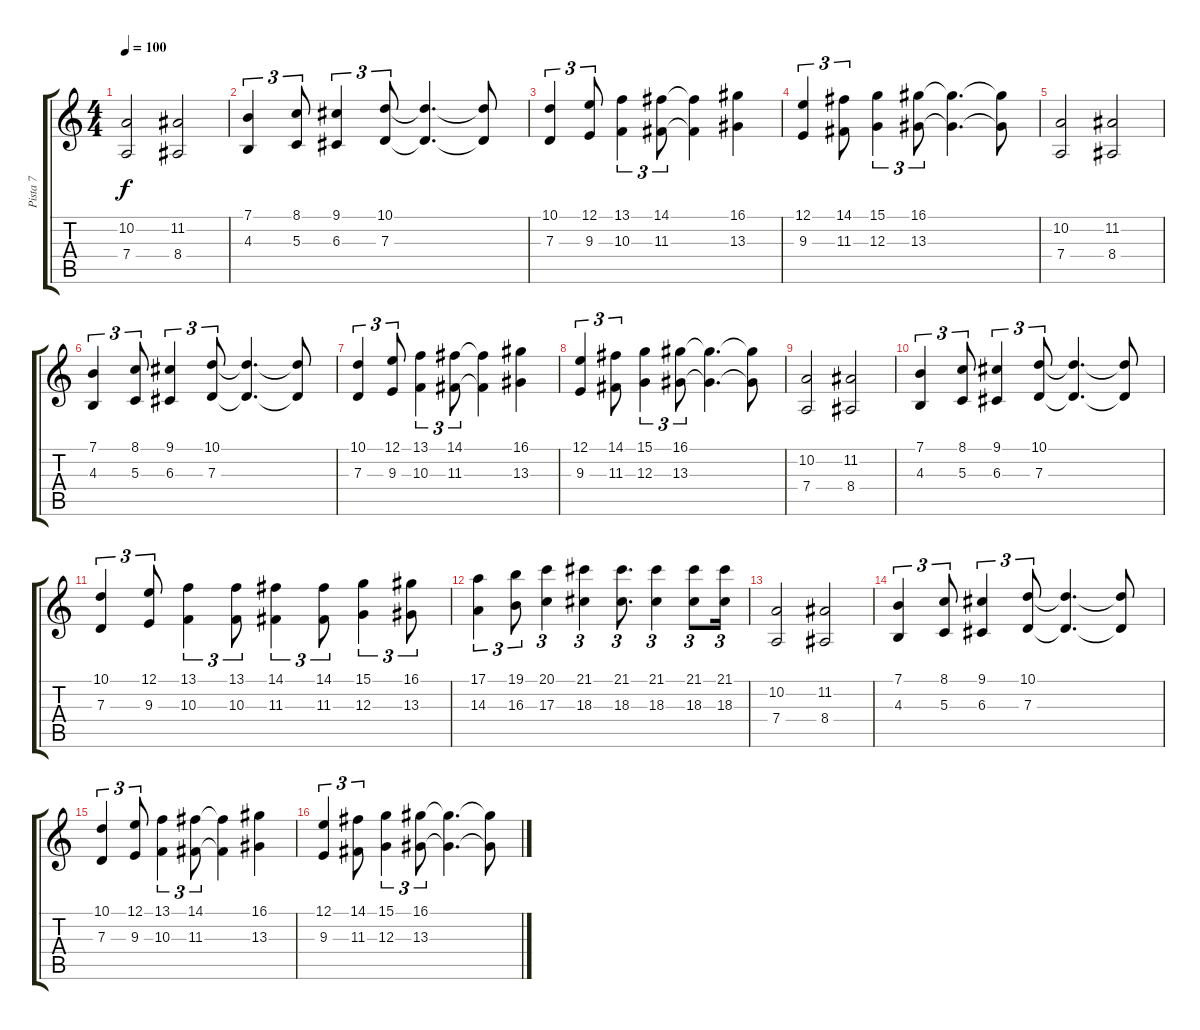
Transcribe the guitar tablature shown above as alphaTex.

\track ("Pista 7" "Pista 7") {instrument sitar}
\staff {score tabs}
\tuning (E4 B3 G3 D3 A2 E2) {hide}
\ts (4 4)
\tempo 100
\clef g2
\ks c
(10.2 7.4).2{dy f} (11.2 8.4).2 |
(7.1 4.3).4{tu (3 2)} (8.1 5.3).8{tu (3 2)} (9.1 6.3).4{tu (3 2)} (10.1 7.3).8{tu (3 2)} (10.1{t} 7.3{t}).4{d} (10.1{t} 7.3{t}).8 |
(10.1 7.3).4{tu (3 2)} (12.1 9.3).8{tu (3 2)} (13.1 10.3).4{tu (3 2)} (14.1 11.3).8{tu (3 2)} (14.1{t} 11.3{t}).4 (16.1 13.3).4 |
(12.1 9.3).4{tu (3 2)} (14.1 11.3).8{tu (3 2)} (15.1 12.3).4{tu (3 2)} (16.1 13.3).8{tu (3 2)} (16.1{t} 13.3{t}).4{d} (16.1{t} 13.3{t}).8 |
(10.2 7.4).2 (11.2 8.4).2 |
(7.1 4.3).4{tu (3 2)} (8.1 5.3).8{tu (3 2)} (9.1 6.3).4{tu (3 2)} (10.1 7.3).8{tu (3 2)} (10.1{t} 7.3{t}).4{d} (10.1{t} 7.3{t}).8 |
(10.1 7.3).4{tu (3 2)} (12.1 9.3).8{tu (3 2)} (13.1 10.3).4{tu (3 2)} (14.1 11.3).8{tu (3 2)} (14.1{t} 11.3{t}).4 (16.1 13.3).4 |
(12.1 9.3).4{tu (3 2)} (14.1 11.3).8{tu (3 2)} (15.1 12.3).4{tu (3 2)} (16.1 13.3).8{tu (3 2)} (16.1{t} 13.3{t}).4{d} (16.1{t} 13.3{t}).8 |
(10.2 7.4).2 (11.2 8.4).2 |
(7.1 4.3).4{tu (3 2)} (8.1 5.3).8{tu (3 2)} (9.1 6.3).4{tu (3 2)} (10.1 7.3).8{tu (3 2)} (10.1{t} 7.3{t}).4{d} (10.1{t} 7.3{t}).8 |
(10.1 7.3).4{tu (3 2)} (12.1 9.3).8{tu (3 2)} (13.1 10.3).4{tu (3 2)} (13.1 10.3).8{tu (3 2)} (14.1 11.3).4{tu (3 2)} (14.1 11.3).8{tu (3 2)} (15.1 12.3).4{tu (3 2)} (16.1 13.3).8{tu (3 2)} |
(17.1 14.3).4{tu (3 2)} (19.1 16.3).8{tu (3 2)} (20.1 17.3).4{tu (3 2)} (21.1 18.3).4{tu (3 2)} (21.1 18.3).8{d tu (3 2)} (21.1 18.3).4{tu (3 2)} (21.1 18.3).8{tu (3 2)} (21.1 18.3).16{tu (3 2)} |
(10.2 7.4).2 (11.2 8.4).2 |
(7.1 4.3).4{tu (3 2)} (8.1 5.3).8{tu (3 2)} (9.1 6.3).4{tu (3 2)} (10.1 7.3).8{tu (3 2)} (10.1{t} 7.3{t}).4{d} (10.1{t} 7.3{t}).8 |
(10.1 7.3).4{tu (3 2)} (12.1 9.3).8{tu (3 2)} (13.1 10.3).4{tu (3 2)} (14.1 11.3).8{tu (3 2)} (14.1{t} 11.3{t}).4 (16.1 13.3).4 |
(12.1 9.3).4{tu (3 2)} (14.1 11.3).8{tu (3 2)} (15.1 12.3).4{tu (3 2)} (16.1 13.3).8{tu (3 2)} (16.1{t} 13.3{t}).4{d} (16.1{t} 13.3{t}).8
